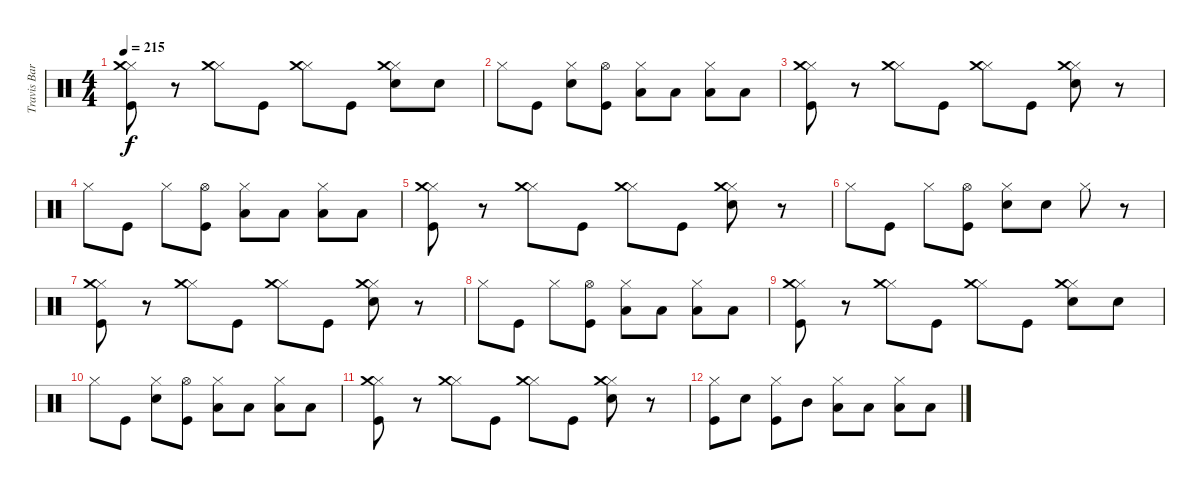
\track ("Travis Barker (Drums)" "Travis Bar") {instrument percussion}
\staff {score}
\articulation defaults
\ts (4 4)
\tempo 215
\clef neutral
\ks c
("Kick (hit)" "Hi-Hat (closed)" "Crash medium (hit)").8{dy f} r.8 ("Hi-Hat (closed)" "Crash medium (hit)").8 "Kick (hit)".8 ("Hi-Hat (closed)" "Crash medium (hit)").8 "Kick (hit)".8 ("Electric Snare (hit)" "Hi-Hat (closed)" "Crash medium (hit)").8 "Electric Snare (hit)".8 |
"Hi-Hat (closed)".8 "Kick (hit)".8 ("Electric Snare (hit)" "Hi-Hat (closed)").8 ("Kick (hit)" "Hi-Hat (open)").8 ("Low Tom (hit)" "Hi-Hat (closed)").8 "Low Tom (hit)".8 ("Low Floor Tom (hit)" "Hi-Hat (closed)").8 "Low Floor Tom (hit)".8 |
("Kick (hit)" "Hi-Hat (closed)" "Crash medium (hit)").8 r.8 ("Hi-Hat (closed)" "Crash medium (hit)").8 "Kick (hit)".8 ("Hi-Hat (closed)" "Crash medium (hit)").8 "Kick (hit)".8 ("Electric Snare (hit)" "Hi-Hat (closed)" "Crash medium (hit)").8 r.8 |
"Hi-Hat (closed)".8 "Kick (hit)".8 "Hi-Hat (closed)".8 ("Kick (hit)" "Hi-Hat (open)").8 ("Low Tom (hit)" "Hi-Hat (closed)").8 "Low Tom (hit)".8 ("Low Floor Tom (hit)" "Hi-Hat (closed)").8 "Low Floor Tom (hit)".8 |
("Kick (hit)" "Hi-Hat (closed)" "Crash medium (hit)").8 r.8 ("Hi-Hat (closed)" "Crash medium (hit)").8 "Kick (hit)".8 ("Hi-Hat (closed)" "Crash medium (hit)").8 "Kick (hit)".8 ("Electric Snare (hit)" "Hi-Hat (closed)" "Crash medium (hit)").8 r.8 |
"Hi-Hat (closed)".8 "Kick (hit)".8 "Hi-Hat (closed)".8 ("Kick (hit)" "Hi-Hat (open)").8 ("Electric Snare (hit)" "Hi-Hat (closed)").8 "Electric Snare (hit)".8 "Hi-Hat (closed)".8 r.8 |
("Kick (hit)" "Hi-Hat (closed)" "Crash medium (hit)").8 r.8 ("Hi-Hat (closed)" "Crash medium (hit)").8 "Kick (hit)".8 ("Hi-Hat (closed)" "Crash medium (hit)").8 "Kick (hit)".8 ("Electric Snare (hit)" "Hi-Hat (closed)" "Crash medium (hit)").8 r.8 |
"Hi-Hat (closed)".8 "Kick (hit)".8 "Hi-Hat (closed)".8 ("Kick (hit)" "Hi-Hat (open)").8 ("Low Tom (hit)" "Hi-Hat (closed)").8 "Low Tom (hit)".8 ("Low Floor Tom (hit)" "Hi-Hat (closed)").8 "Low Floor Tom (hit)".8 |
("Kick (hit)" "Hi-Hat (closed)" "Crash medium (hit)").8 r.8 ("Hi-Hat (closed)" "Crash medium (hit)").8 "Kick (hit)".8 ("Hi-Hat (closed)" "Crash medium (hit)").8 "Kick (hit)".8 ("Electric Snare (hit)" "Hi-Hat (closed)" "Crash medium (hit)").8 "Electric Snare (hit)".8 |
"Hi-Hat (closed)".8 "Kick (hit)".8 ("Electric Snare (hit)" "Hi-Hat (closed)").8 ("Kick (hit)" "Hi-Hat (open)").8 ("Low Tom (hit)" "Hi-Hat (closed)").8 "Low Tom (hit)".8 ("Low Floor Tom (hit)" "Hi-Hat (closed)").8 "Low Floor Tom (hit)".8 |
("Kick (hit)" "Hi-Hat (closed)" "Crash medium (hit)").8 r.8 ("Hi-Hat (closed)" "Crash medium (hit)").8 "Kick (hit)".8 ("Hi-Hat (closed)" "Crash medium (hit)").8 "Kick (hit)".8 ("Electric Snare (hit)" "Hi-Hat (closed)" "Crash medium (hit)").8 r.8 |
("Kick (hit)" "Hi-Hat (closed)").8 "Electric Snare (hit)".8 ("Kick (hit)" "Hi-Hat (closed)").8 "Mid Tom (hit)".8 ("Low Tom (hit)" "Hi-Hat (closed)").8 "Low Tom (hit)".8 ("Low Floor Tom (hit)" "Hi-Hat (closed)").8 "Low Floor Tom (hit)".8
